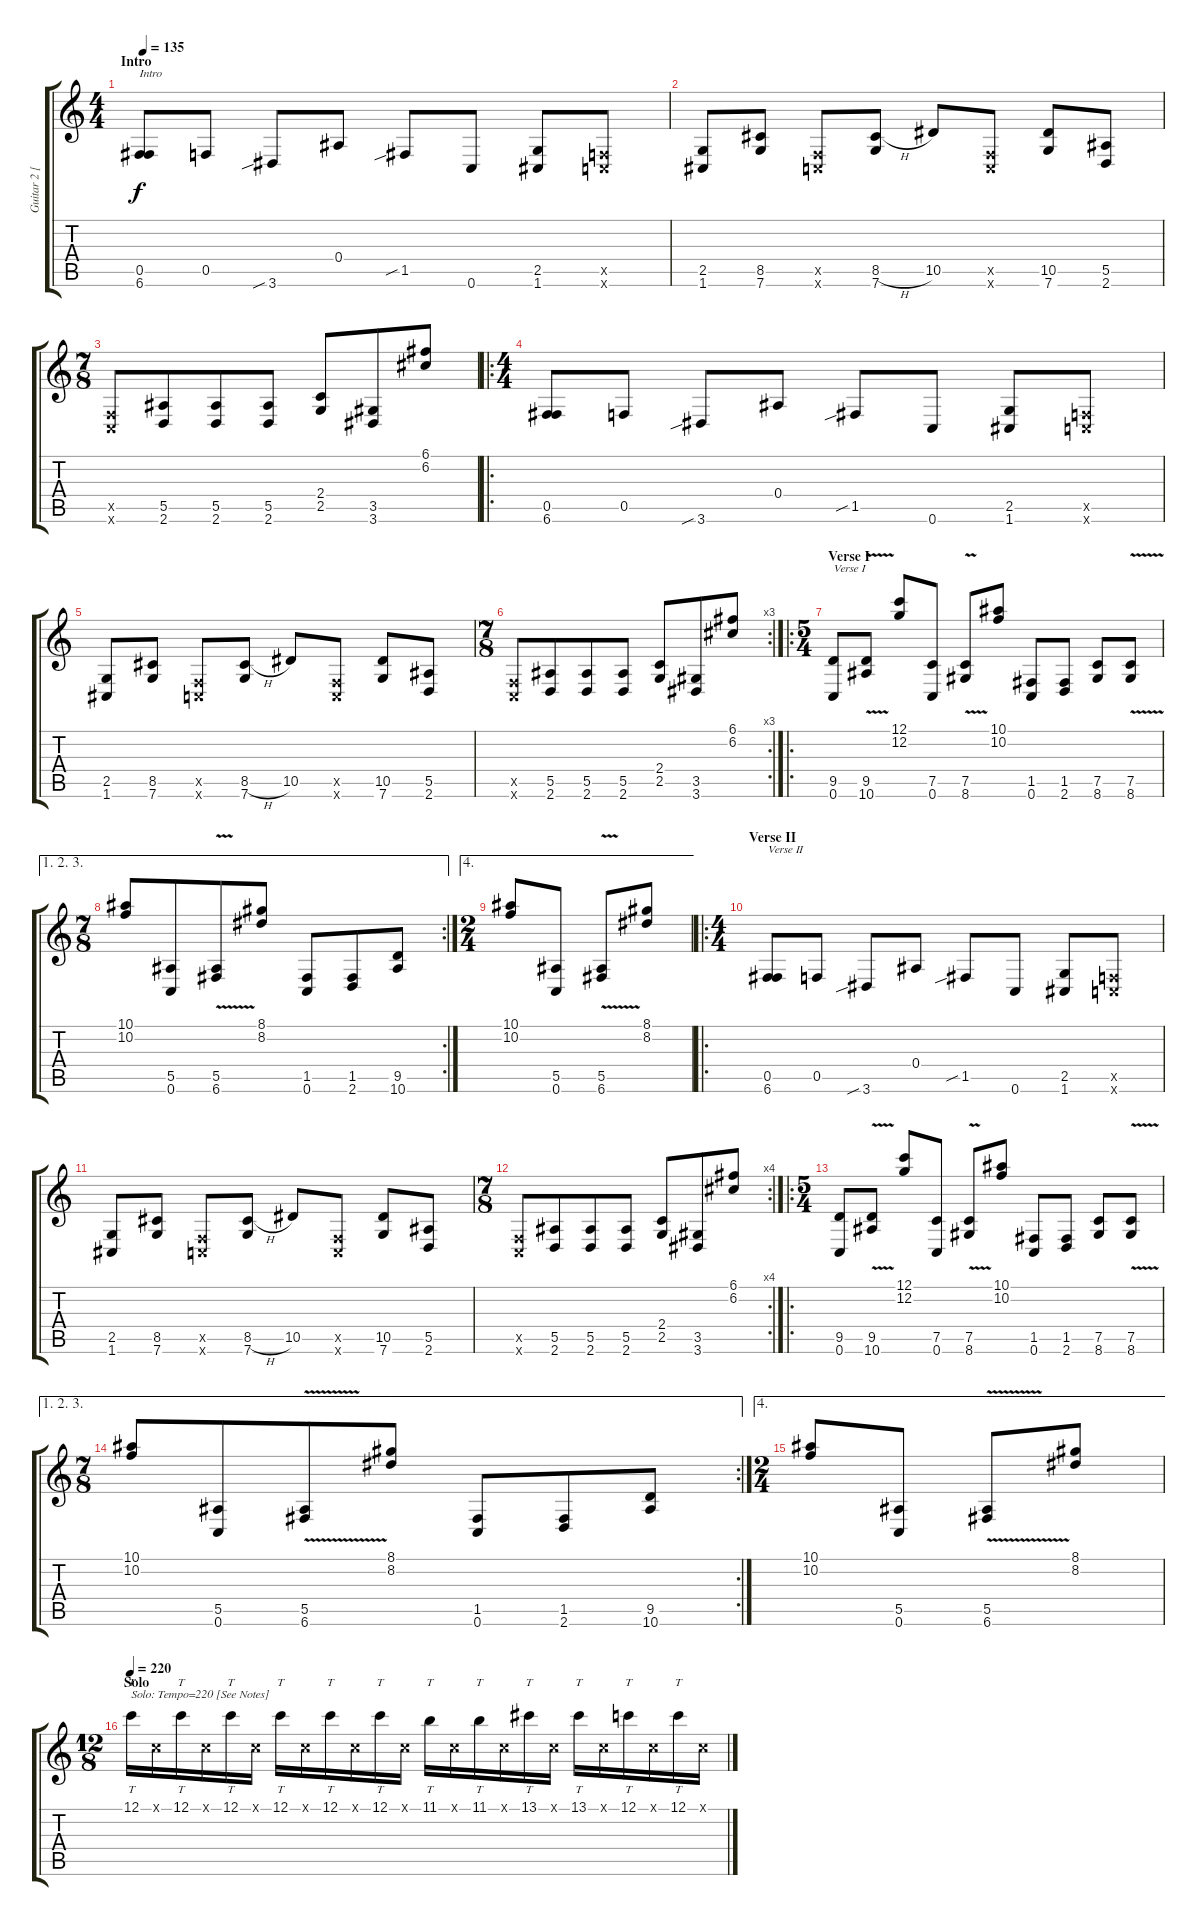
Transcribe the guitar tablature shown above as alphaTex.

\track ("Guitar 2 [Luc Lemay]" "Guitar 2 [") {instrument distortionguitar}
\staff {score tabs}
\tuning (C4 G3 Eb3 Bb2 F2 C2) {hide}
\ts (4 4)
\section ("" "Intro")
\tempo 135
\clef g2
\ks c
(0.5 6.6).8{txt "Intro" dy f instrument distortionguitar} 0.5.8 3.6{sib}.8 0.4.8 1.5{sib}.8 0.6.8 (2.5 1.6).8 (0.5{x} 0.6{x}).8 |
(2.5 1.6).8 (8.5 7.6).8 (0.5{x} 0.6{x}).8 (8.5{h} 7.6).8 10.5.8 (0.5{x} 0.6{x}).8 (10.5 7.6).8 (5.5 2.6).8 |
\ts (7 8)
(0.5{x} 0.6{x}).8 (5.5 2.6).8 (5.5 2.6).8 (5.5 2.6).8 (2.4 2.5).8 (3.5 3.6).8 (6.1 6.2).8 |
\ro
\ts (4 4)
(0.5 6.6).8 0.5.8 3.6{sib}.8 0.4.8 1.5{sib}.8 0.6.8 (2.5 1.6).8 (0.5{x} 0.6{x}).8 |
(2.5 1.6).8 (8.5 7.6).8 (0.5{x} 0.6{x}).8 (8.5{h} 7.6).8 10.5.8 (0.5{x} 0.6{x}).8 (10.5 7.6).8 (5.5 2.6).8 |
\rc 3
\ts (7 8)
(0.5{x} 0.6{x}).8 (5.5 2.6).8 (5.5 2.6).8 (5.5 2.6).8 (2.4 2.5).8 (3.5 3.6).8 (6.1 6.2).8 |
\ro
\ts (5 4)
\section ("" "Verse I")
(9.5 0.6).8{txt "Verse I"} (9.5 10.6{v}).8 (12.1 12.2).8 (7.5 0.6).8 (7.5 8.6{v}).8 (10.1 10.2).8 (1.5 0.6).8 (1.5 2.6).8 (7.5 8.6).8 (7.5 8.6{v}).8 |
\ae (1 2 3)
\rc 2
\ts (7 8)
(10.1 10.2).8 (5.5 0.6).8 (5.5 6.6{v}).8 (8.1 8.2).8 (1.5 0.6).8 (1.5 2.6).8 (9.5 10.6).8 |
\ae 4
\ts (2 4)
(10.1 10.2).8 (5.5 0.6).8 (5.5 6.6{v}).8 (8.1 8.2).8 |
\ro
\ts (4 4)
\section ("" "Verse II")
(0.5 6.6).8{txt "Verse II"} 0.5.8 3.6{sib}.8 0.4.8 1.5{sib}.8 0.6.8 (2.5 1.6).8 (0.5{x} 0.6{x}).8 |
(2.5 1.6).8 (8.5 7.6).8 (0.5{x} 0.6{x}).8 (8.5{h} 7.6).8 10.5.8 (0.5{x} 0.6{x}).8 (10.5 7.6).8 (5.5 2.6).8 |
\rc 4
\ts (7 8)
(0.5{x} 0.6{x}).8 (5.5 2.6).8 (5.5 2.6).8 (5.5 2.6).8 (2.4 2.5).8 (3.5 3.6).8 (6.1 6.2).8 |
\ro
\ts (5 4)
(9.5 0.6).8 (9.5 10.6{v}).8 (12.1 12.2).8 (7.5 0.6).8 (7.5 8.6{v}).8 (10.1 10.2).8 (1.5 0.6).8 (1.5 2.6).8 (7.5 8.6).8 (7.5 8.6{v}).8 |
\ae (1 2 3)
\rc 2
\ts (7 8)
(10.1 10.2).8 (5.5 0.6).8 (5.5 6.6{v}).8 (8.1 8.2).8 (1.5 0.6).8 (1.5 2.6).8 (9.5 10.6).8 |
\ae 4
\ts (2 4)
(10.1 10.2).8 (5.5 0.6).8 (5.5 6.6{v}).8 (8.1 8.2).8 |
\ts (12 8)
\section ("" "Solo")
\tempo 220
12.1.16{tt txt "Solo: Tempo=220 [See Notes]"} 0.1{x}.16 12.1.16{tt} 0.1{x}.16 12.1.16{tt} 0.1{x}.16 12.1.16{tt} 0.1{x}.16 12.1.16{tt} 0.1{x}.16 12.1.16{tt} 0.1{x}.16 11.1.16{tt} 0.1{x}.16 11.1.16{tt} 0.1{x}.16 13.1.16{tt} 0.1{x}.16 13.1.16{tt} 0.1{x}.16 12.1.16{tt} 0.1{x}.16 12.1.16{tt} 0.1{x}.16
